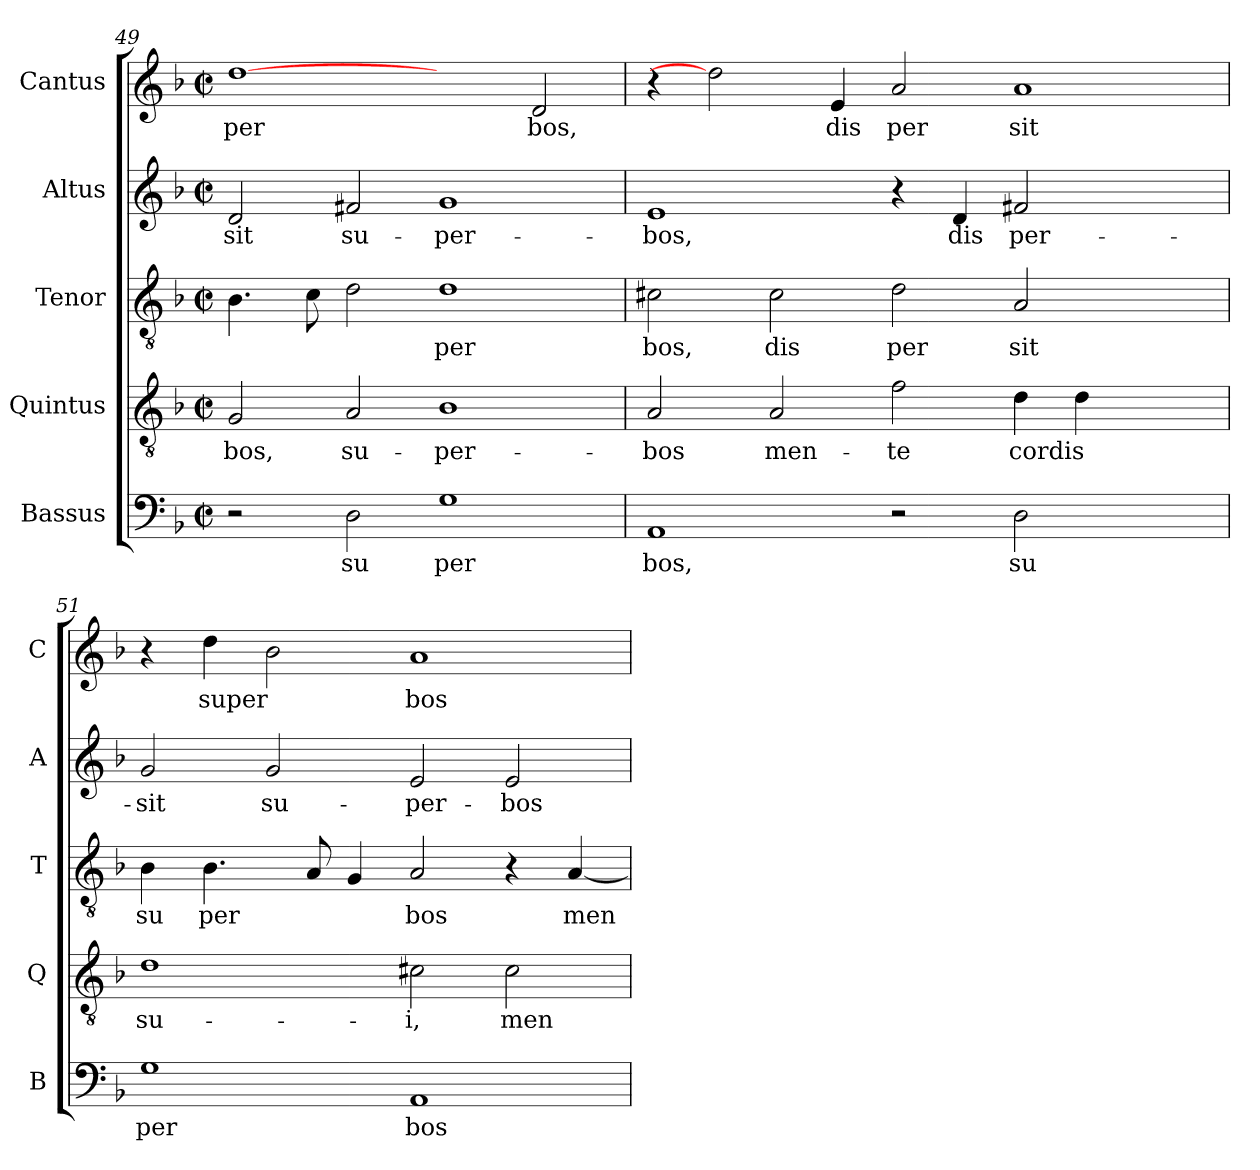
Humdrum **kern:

**kern	**text	**kern	**text	**kern	**text	**kern	**text	**kern	**text
*part5	*part5	*part4	*part4	*part3	*part3	*part2	*part2	*part1	*part1
*staff5	*staff5	*staff4	*staff4	*staff3	*staff3	*staff2	*staff2	*staff1	*staff1
*I"Bassus	*	*I"Quintus	*	*I"Tenor	*	*I"Altus	*	*I"Cantus	*
*I'B	*	*I'Q	*	*I'T	*	*I'A	*	*I'C	*
*clefF4	*	*clefGv2	*	*clefGv2	*	*clefG2	*	*clefG2	*
*k[b-]	*	*k[b-]	*	*k[b-]	*	*k[b-]	*	*k[b-]	*
*F:	*	*F:	*	*F:	*	*F:	*	*F:	*
*M2/2	*	*M2/2	*	*M2/2	*	*M2/2	*	*M2/2	*
*met(c|)	*	*met(c|)	*	*met(c|)	*	*met(c|)	*	*met(c|)	*
=49	=49	=49	=49	=49	=49	=49	=49	=49	=49
!	!	!	!LO:LY:b:cj	!	!	!	!LO:LY:b:cj	!	!LO:LY:b:cj
2r	.	2G/	-bos,	4.B-\	.	2d/	-sit	[1dd	per
.	.	.	.	8c\	.	.	.	.	.
!	!LO:LY:b:cj	!	!LO:LY:b:cj	!	!	!	!LO:LY:b:cj	!	!
2D\	su	2A/	su-	2d\	.	2f#X/	su-	.	.
!	!LO:LY:b:cj	!	!LO:LY:b:cj	!	!LO:LY:b:cj	!	!LO:LY:b:cj	!	!
1G	per	1B-	-per-	1d	per	1g	-per-	2ryy	.
!	!	!	!	!	!	!	!	!	!LO:LY:b:cj
.	.	.	.	.	.	.	.	2d/	bos,
=50	=50	=50	=50	=50	=50	=50	=50	=50	=50
!	!LO:LY:b:cj	!	!LO:LY:b:cj	!	!LO:LY:b:cj	!	!LO:LY:b:cj	!	!
1AA	bos,	2A/	-bos	2c#X\	bos,	1e	-bos,	4r	.
.	.	.	.	.	.	.	.	2dd]	.
!	!	!	!LO:LY:b:cj	!	!LO:LY:b:cj	!	!	!	!
.	.	2A/	men-	2c#\	dis	.	.	.	.
!	!	!	!	!	!	!	!	!	!LO:LY:b:cj
.	.	.	.	.	.	.	.	4e/	dis
!	!	!	!LO:LY:b:cj	!	!LO:LY:b:cj	!	!	!	!LO:LY:b:cj
2r	.	2f\	-te	2d\	per	4r	.	2a/	per
!	!	!	!	!	!	!	!LO:LY:b:cj	!	!
.	.	.	.	.	.	4d/	dis	.	.
!	!LO:LY:b:cj	!	!LO:LY:b	!	!LO:LY:b:cj	!	!LO:LY:b:cj	!	!LO:LY:b:cj
2D\	su	4d\	cordis	2A/	sit	2f#X/	per-	1a	sit
.	.	4d\	.	.	.	.	.	.	.
2ryy	.	2ryy	.	2ryy	.	2ryy	.	.	.
=51	=51	=51	=51	=51	=51	=51	=51	=51	=51
!	!LO:LY:b:cj	!	!LO:LY:b:cj	!	!LO:LY:b:cj	!	!LO:LY:b:cj	!	!
1G	per	1d	su-	4B-\	su	2g/	-sit	4r	.
!	!	!	!	!	!LO:LY:b	!	!	!	!LO:LY:b
.	.	.	.	4.B-\	per	.	.	4dd\	super
!	!	!	!	!	!	!	!LO:LY:b:cj	!	!
.	.	.	.	.	.	2g/	su-	2b-\	.
.	.	.	.	8A/	.	.	.	.	.
.	.	.	.	4G/	.	.	.	.	.
!	!LO:LY:b:cj	!	!LO:LY:b:cj	!	!LO:LY:b:cj	!	!LO:LY:b:cj	!	!LO:LY:b:cj
1AA	bos	2c#X\	-i,	2A/	bos	2e/	-per-	1a	bos
!	!	!	!LO:LY:b:cj	!	!	!	!LO:LY:b:cj	!	!
.	.	2c#\	men-	4r	.	2e/	-bos	.	.
!	!	!	!	!	!LO:LY:b	!	!	!	!
.	.	.	.	[<4A/	men	.	.	.	.
=	=	=	=	=	=	=	=	=	=
*-	*-	*-	*-	*-	*-	*-	*-	*-	*-
